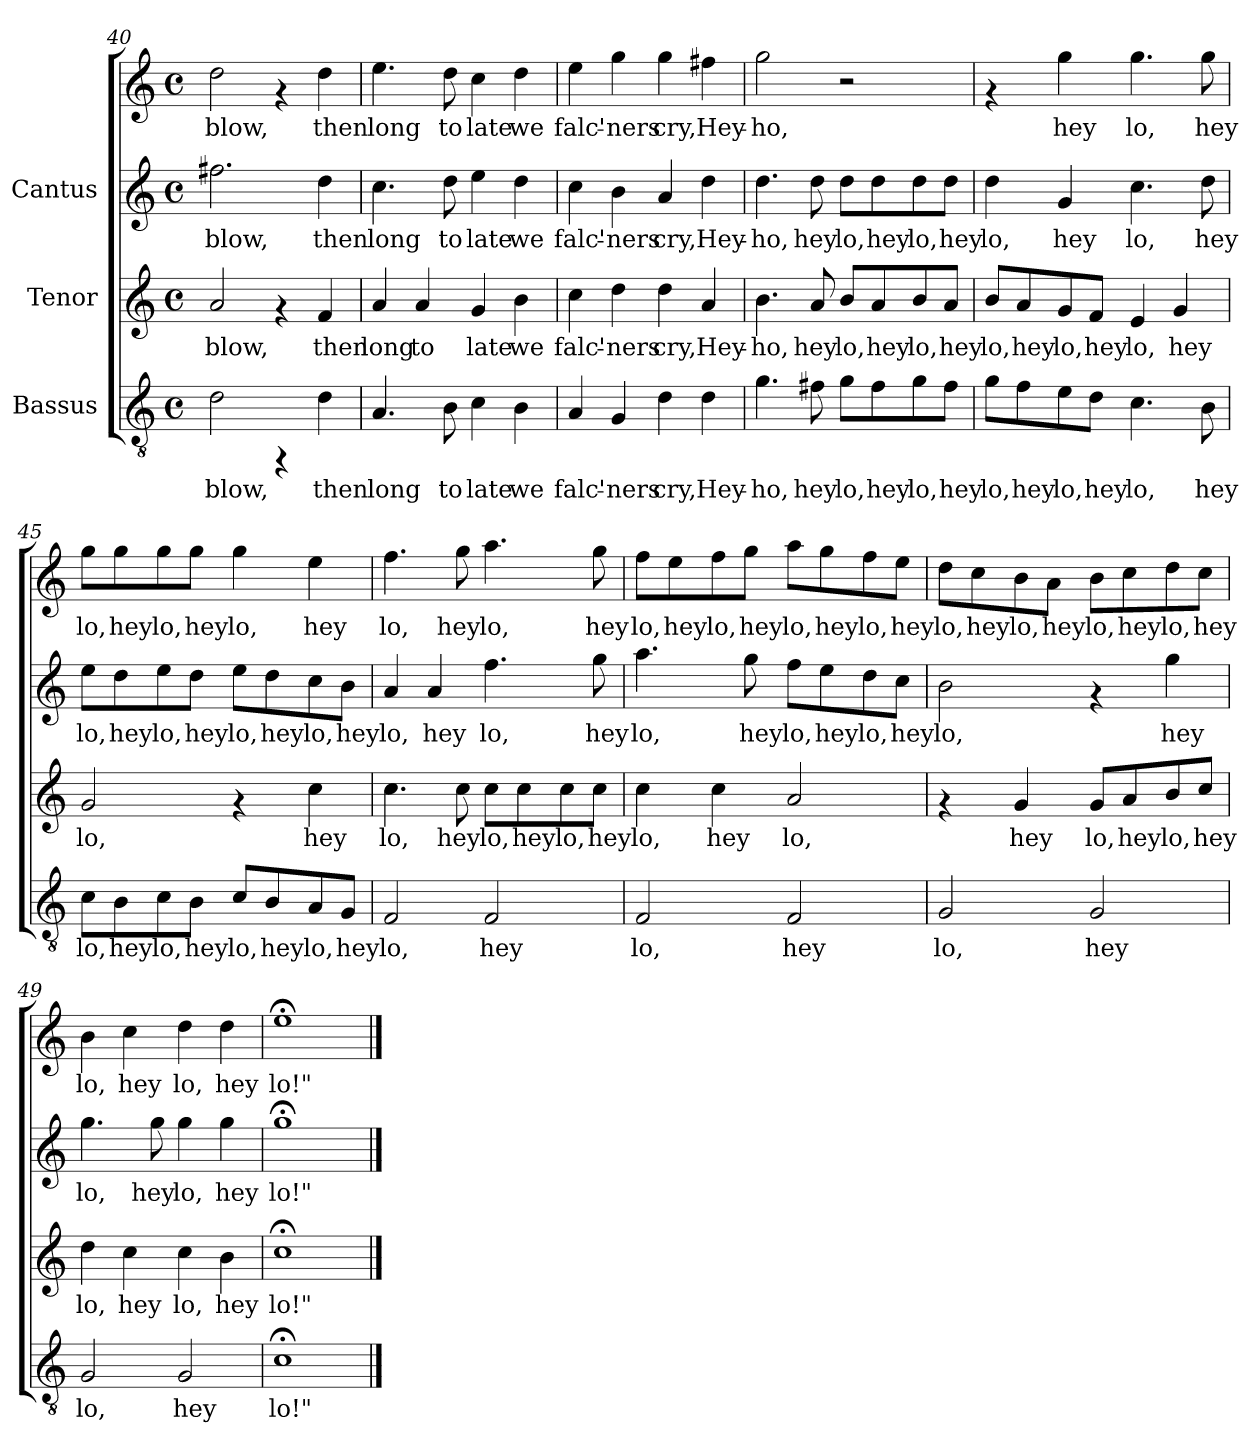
**kern	**text	**kern	**text	**kern	**text	**kern	**text
*part3	*part3	*part2	*part2	*part1	*part1	*part1	*part1
*staff4	*staff4	*staff3	*staff3	*staff2	*staff2	*staff1	*staff1
*I"Bassus	*	*I"Tenor	*	*I"Cantus	*	*	*
*clefGv2	*	*clefG2	*	*clefG2	*	*clefG2	*
*M4/4	*	*M4/4	*	*M4/4	*	*M4/4	*
*met(c)	*	*met(c)	*	*met(c)	*	*met(c)	*
=40	=40	=40	=40	=40	=40	=40	=40
!	!LO:LY:b:cj	!	!LO:LY:b:cj	!	!LO:LY:b:cj	!	!LO:LY:b:cj
2d\	blow,	2a/	blow,	2.ff#X\	blow,	2dd\	blow,
4rFF	.	4rf	.	.	.	4rf	.
!	!LO:LY:b:cj	!	!LO:LY:b:cj	!	!LO:LY:b:cj	!	!LO:LY:b:cj
4d\	then	4f/	then	4dd\	then	4dd\	then
=41	=41	=41	=41	=41	=41	=41	=41
!	!LO:LY:b:cj	!	!LO:LY:b:cj	!	!LO:LY:b:cj	!	!LO:LY:b:cj
4.A/	long	4a/	long	4.cc\	long	4.ee\	long
!	!	!	!LO:LY:b:cj	!	!	!	!
.	.	4a/	to	.	.	.	.
!	!LO:LY:b:cj	!	!	!	!LO:LY:b:cj	!	!LO:LY:b:cj
8B\	to	.	.	8dd\	to	8dd\	to
!	!LO:LY:b:cj	!	!LO:LY:b:cj	!	!LO:LY:b:cj	!	!LO:LY:b:cj
4c\	late	4g/	late	4ee\	late	4cc\	late
!	!LO:LY:b:cj	!	!LO:LY:b:cj	!	!LO:LY:b:cj	!	!LO:LY:b:cj
4B\	we	4b\	we	4dd\	we	4dd\	we
=42	=42	=42	=42	=42	=42	=42	=42
!	!LO:LY:b:cj	!	!LO:LY:b:cj	!	!LO:LY:b:cj	!	!LO:LY:b:cj
4A/	falc'-	4cc\	falc'-	4cc\	-falc'-	4ee\	falc'-
!	!LO:LY:b:cj	!	!LO:LY:b:cj	!	!LO:LY:b:cj	!	!LO:LY:b:cj
4G/	-ners	4dd\	-ners	4b\	-ners	4gg\	-ners
!	!LO:LY:b:cj	!	!LO:LY:b:cj	!	!LO:LY:b:cj	!	!LO:LY:b:cj
4d\	cry,	4dd\	cry,	4a/	cry,	4gg\	cry,
!	!LO:LY:b:cj	!	!LO:LY:b:cj	!	!LO:LY:b:cj	!	!LO:LY:b:cj
4d\	Hey-	4a/	Hey-	4dd\	Hey-	4ff#X\	Hey-
!!LO:LB:g=z
=43	=43	=43	=43	=43	=43	=43	=43
!	!LO:LY:b:cj	!	!LO:LY:b:cj	!	!LO:LY:b:cj	!	!LO:LY:b:cj
4.g\	-ho,	4.b\	-ho,	4.dd\	ho,	2gg\	-ho,
!	!LO:LY:b:cj	!	!LO:LY:b:cj	!	!LO:LY:b:cj	!	!
8f#X\	hey	8a/	hey	8dd\	hey	.	.
!	!LO:LY:b:cj	!	!LO:LY:b:cj	!	!LO:LY:b:cj	!	!
8g\L	lo,	8b/L	lo,	8dd\L	lo,	2r	.
!	!LO:LY:b:cj	!	!LO:LY:b:cj	!	!LO:LY:b:cj	!	!
8f#\	hey	8a/	hey	8dd\	hey	.	.
!	!LO:LY:b:cj	!	!LO:LY:b:cj	!	!LO:LY:b:cj	!	!
8g\	lo,	8b/	lo,	8dd\	lo,	.	.
!	!LO:LY:b:cj	!	!LO:LY:b:cj	!	!LO:LY:b:cj	!	!
8f#\J	hey	8a/J	hey	8dd\J	hey	.	.
=44	=44	=44	=44	=44	=44	=44	=44
!	!LO:LY:b:cj	!	!LO:LY:b:cj	!	!LO:LY:b:cj	!	!
8g\L	lo,	8b/L	lo,	4dd\	lo,	4rf	.
!	!LO:LY:b:cj	!	!LO:LY:b:cj	!	!	!	!
8f\	hey	8a/	hey	.	.	.	.
!	!LO:LY:b:cj	!	!LO:LY:b:cj	!	!LO:LY:b:cj	!	!LO:LY:b:cj
8e\	lo,	8g/	lo,	4g/	hey	4gg\	hey
!	!LO:LY:b:cj	!	!LO:LY:b:cj	!	!	!	!
8d\J	hey	8f/J	hey	.	.	.	.
!	!LO:LY:b:cj	!	!LO:LY:b:cj	!	!LO:LY:b:cj	!	!LO:LY:b:cj
4.c\	lo,	4e/	lo,	4.cc\	lo,	4.gg\	lo,
!	!	!	!LO:LY:b:cj	!	!	!	!
.	.	4g/	hey	.	.	.	.
!	!LO:LY:b:cj	!	!	!	!LO:LY:b:cj	!	!LO:LY:b:cj
8B\	hey	.	.	8dd\	hey	8gg\	hey
=45	=45	=45	=45	=45	=45	=45	=45
!	!LO:LY:b:cj	!	!LO:LY:b:cj	!	!LO:LY:b:cj	!	!LO:LY:b:cj
8c\L	lo,	2g/	lo,	8ee\L	lo,	8gg\L	lo,
!	!LO:LY:b:cj	!	!	!	!LO:LY:b:cj	!	!LO:LY:b:cj
8B\	hey	.	.	8dd\	hey	8gg\	hey
!	!LO:LY:b:cj	!	!	!	!LO:LY:b:cj	!	!LO:LY:b:cj
8c\	lo,	.	.	8ee\	lo,	8gg\	lo,
!	!LO:LY:b:cj	!	!	!	!LO:LY:b:cj	!	!LO:LY:b:cj
8B\J	hey	.	.	8dd\J	hey	8gg\J	hey
!	!LO:LY:b:cj	!	!	!	!LO:LY:b:cj	!	!LO:LY:b:cj
8c/L	lo,	4rf	.	8ee\L	lo,	4gg\	lo,
!	!LO:LY:b:cj	!	!	!	!LO:LY:b:cj	!	!
8B/	hey	.	.	8dd\	hey	.	.
!	!LO:LY:b:cj	!	!LO:LY:b:cj	!	!LO:LY:b:cj	!	!LO:LY:b:cj
8A/	lo,	4cc\	hey	8cc\	lo,	4ee\	hey
!	!LO:LY:b:cj	!	!	!	!LO:LY:b:cj	!	!
8G/J	hey	.	.	8b\J	hey	.	.
!!LO:LB:g=z
=46	=46	=46	=46	=46	=46	=46	=46
!	!LO:LY:b:cj	!	!LO:LY:b:cj	!	!LO:LY:b:cj	!	!LO:LY:b:cj
2F/	lo,	4.cc\	lo,	4a/	lo,	4.ff\	lo,
!	!	!	!	!	!LO:LY:b:cj	!	!
.	.	.	.	4a/	hey	.	.
!	!	!	!LO:LY:b:cj	!	!	!	!LO:LY:b:cj
.	.	8cc\	hey	.	.	8gg\	hey
!	!LO:LY:b:cj	!	!LO:LY:b:cj	!	!LO:LY:b:cj	!	!LO:LY:b:cj
2F/	hey	8cc\L	lo,	4.ff\	lo,	4.aa\	lo,
!	!	!	!LO:LY:b:cj	!	!	!	!
.	.	8cc\	hey	.	.	.	.
!	!	!	!LO:LY:b:cj	!	!	!	!
.	.	8cc\	lo,	.	.	.	.
!	!	!	!LO:LY:b:cj	!	!LO:LY:b:cj	!	!LO:LY:b:cj
.	.	8cc\J	hey	8gg\	hey	8gg\	hey
=47	=47	=47	=47	=47	=47	=47	=47
!	!LO:LY:b:cj	!	!LO:LY:b:cj	!	!LO:LY:b:cj	!	!LO:LY:b:cj
2F/	lo,	4cc\	lo,	4.aa\	lo,	8ff\L	lo,
!	!	!	!	!	!	!	!LO:LY:b:cj
.	.	.	.	.	.	8ee\	hey
!	!	!	!LO:LY:b:cj	!	!	!	!LO:LY:b:cj
.	.	4cc\	hey	.	.	8ff\	lo,
!	!	!	!	!	!LO:LY:b:cj	!	!LO:LY:b:cj
.	.	.	.	8gg\	hey	8gg\J	hey
!	!LO:LY:b:cj	!	!LO:LY:b:cj	!	!LO:LY:b:cj	!	!LO:LY:b:cj
2F/	hey	2a/	lo,	8ff\L	lo,	8aa\L	lo,
!	!	!	!	!	!LO:LY:b:cj	!	!LO:LY:b:cj
.	.	.	.	8ee\	hey	8gg\	hey
!	!	!	!	!	!LO:LY:b:cj	!	!LO:LY:b:cj
.	.	.	.	8dd\	lo,	8ff\	lo,
!	!	!	!	!	!LO:LY:b:cj	!	!LO:LY:b:cj
.	.	.	.	8cc\J	hey	8ee\J	hey
=48	=48	=48	=48	=48	=48	=48	=48
!	!LO:LY:b:cj	!	!	!	!LO:LY:b:cj	!	!LO:LY:b:cj
2G/	lo,	4rf	.	2b\	lo,	8dd\L	lo,
!	!	!	!	!	!	!	!LO:LY:b:cj
.	.	.	.	.	.	8cc\	hey
!	!	!	!LO:LY:b:cj	!	!	!	!LO:LY:b:cj
.	.	4g/	hey	.	.	8b\	lo,
!	!	!	!	!	!	!	!LO:LY:b:cj
.	.	.	.	.	.	8a\J	hey
!	!LO:LY:b:cj	!	!LO:LY:b:cj	!	!	!	!LO:LY:b:cj
2G/	hey	8g/L	lo,	4rf	.	8b\L	lo,
!	!	!	!LO:LY:b:cj	!	!	!	!LO:LY:b:cj
.	.	8a/	hey	.	.	8cc\	hey
!	!	!	!LO:LY:b:cj	!	!LO:LY:b:cj	!	!LO:LY:b:cj
.	.	8b/	lo,	4gg\	hey	8dd\	lo,
!	!	!	!LO:LY:b:cj	!	!	!	!LO:LY:b:cj
.	.	8cc/J	hey	.	.	8cc\J	hey
!!LO:PB:g=z
=49	=49	=49	=49	=49	=49	=49	=49
!	!LO:LY:b:cj	!	!LO:LY:b:cj	!	!LO:LY:b:cj	!	!LO:LY:b:cj
2G/	lo,	4dd\	lo,	4.gg\	lo,	4b\	lo,
!	!	!	!LO:LY:b:cj	!	!	!	!LO:LY:b:cj
.	.	4cc\	hey	.	.	4cc\	hey
!	!	!	!	!	!LO:LY:b:cj	!	!
.	.	.	.	8gg\	hey	.	.
!	!LO:LY:b:cj	!	!LO:LY:b:cj	!	!LO:LY:b:cj	!	!LO:LY:b:cj
2G/	hey	4cc\	lo,	4gg\	lo,	4dd\	lo,
!	!	!	!LO:LY:b:cj	!	!LO:LY:b:cj	!	!LO:LY:b:cj
.	.	4b\	hey	4gg\	hey	4dd\	hey
=50	=50	=50	=50	=50	=50	=50	=50
!	!LO:LY:b:cj	!	!LO:LY:b:cj	!	!LO:LY:b:cj	!	!LO:LY:b:cj
1c;<	lo!"	1cc;<	lo!"	1gg;<	lo!"	1ee;<	lo!"
==	==	==	==	==	==	==	==
*-	*-	*-	*-	*-	*-	*-	*-
